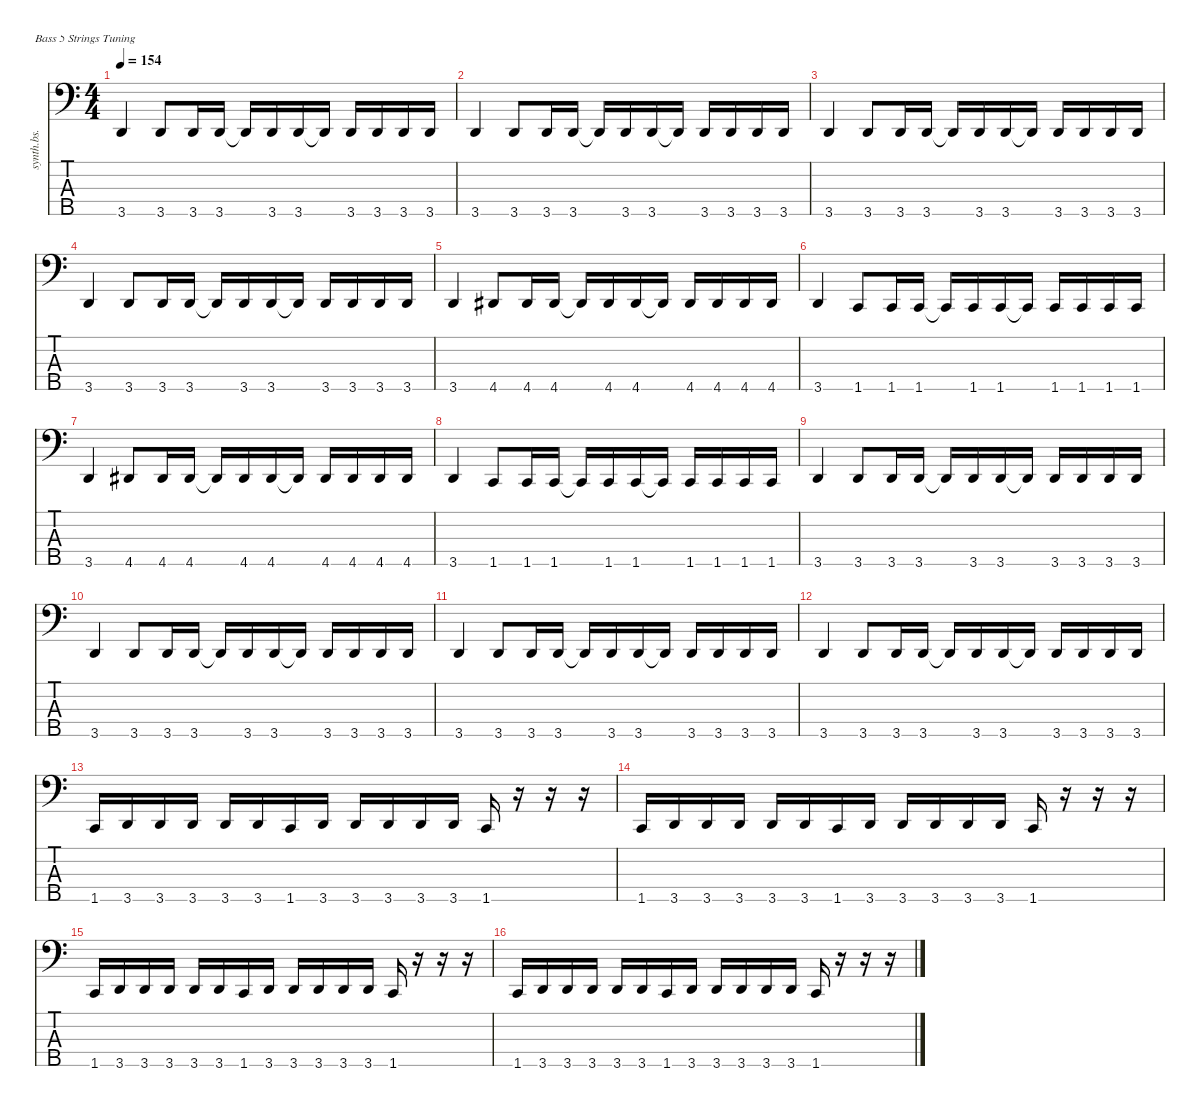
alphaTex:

\defaultSystemsLayout 4
\hideDynamics
\bracketExtendMode nobrackets
\otherSystemsTrackNameOrientation horizontal
\track ("Bass" "synth.bs.") {instrument synthbass2}
\staff {score tabs}
\tuning (G2 D2 A1 E1 B0)
\ts (4 4)
\tempo 154
\clef f4
\ks c
3.5.4{dy f beam Up} 3.5.8{beam Up} 3.5.16{beam Up} 3.5.16{beam Up} 3.5{t}.16{beam Up} 3.5.16{beam Up} 3.5.16{beam Up} 3.5{t}.16{beam Up} 3.5.16{beam Up} 3.5.16{beam Up} 3.5.16{beam Up} 3.5.16{beam Up} |
3.5.4{beam Up} 3.5.8{beam Up} 3.5.16{beam Up} 3.5.16{beam Up} 3.5{t}.16{beam Up} 3.5.16{beam Up} 3.5.16{beam Up} 3.5{t}.16{beam Up} 3.5.16{beam Up} 3.5.16{beam Up} 3.5.16{beam Up} 3.5.16{beam Up} |
3.5.4{beam Up} 3.5.8{beam Up} 3.5.16{beam Up} 3.5.16{beam Up} 3.5{t}.16{beam Up} 3.5.16{beam Up} 3.5.16{beam Up} 3.5{t}.16{beam Up} 3.5.16{beam Up} 3.5.16{beam Up} 3.5.16{beam Up} 3.5.16{beam Up} |
3.5.4{beam Up} 3.5.8{beam Up} 3.5.16{beam Up} 3.5.16{beam Up} 3.5{t}.16{beam Up} 3.5.16{beam Up} 3.5.16{beam Up} 3.5{t}.16{beam Up} 3.5.16{beam Up} 3.5.16{beam Up} 3.5.16{beam Up} 3.5.16{beam Up} |
3.5.4{beam Up} 4.5{acc #}.8{beam Up} 4.5{acc #}.16{beam Up} 4.5{acc #}.16{beam Up} 4.5{t acc #}.16{beam Up} 4.5{acc #}.16{beam Up} 4.5{acc #}.16{beam Up} 4.5{t acc #}.16{beam Up} 4.5{acc #}.16{beam Up} 4.5{acc #}.16{beam Up} 4.5{acc #}.16{beam Up} 4.5{acc #}.16{beam Up} |
3.5.4{beam Up} 1.5.8{beam Up} 1.5.16{beam Up} 1.5.16{beam Up} 1.5{t}.16{beam Up} 1.5.16{beam Up} 1.5.16{beam Up} 1.5{t}.16{beam Up} 1.5.16{beam Up} 1.5.16{beam Up} 1.5.16{beam Up} 1.5.16{beam Up} |
3.5.4{beam Up} 4.5{acc #}.8{beam Up} 4.5{acc #}.16{beam Up} 4.5{acc #}.16{beam Up} 4.5{t acc #}.16{beam Up} 4.5{acc #}.16{beam Up} 4.5{acc #}.16{beam Up} 4.5{t acc #}.16{beam Up} 4.5{acc #}.16{beam Up} 4.5{acc #}.16{beam Up} 4.5{acc #}.16{beam Up} 4.5{acc #}.16{beam Up} |
3.5.4{beam Up} 1.5.8{beam Up} 1.5.16{beam Up} 1.5.16{beam Up} 1.5{t}.16{beam Up} 1.5.16{beam Up} 1.5.16{beam Up} 1.5{t}.16{beam Up} 1.5.16{beam Up} 1.5.16{beam Up} 1.5.16{beam Up} 1.5.16{beam Up} |
3.5.4{beam Up} 3.5.8{beam Up} 3.5.16{beam Up} 3.5.16{beam Up} 3.5{t}.16{beam Up} 3.5.16{beam Up} 3.5.16{beam Up} 3.5{t}.16{beam Up} 3.5.16{beam Up} 3.5.16{beam Up} 3.5.16{beam Up} 3.5.16{beam Up} |
3.5.4{beam Up} 3.5.8{beam Up} 3.5.16{beam Up} 3.5.16{beam Up} 3.5{t}.16{beam Up} 3.5.16{beam Up} 3.5.16{beam Up} 3.5{t}.16{beam Up} 3.5.16{beam Up} 3.5.16{beam Up} 3.5.16{beam Up} 3.5.16{beam Up} |
3.5.4{beam Up} 3.5.8{beam Up} 3.5.16{beam Up} 3.5.16{beam Up} 3.5{t}.16{beam Up} 3.5.16{beam Up} 3.5.16{beam Up} 3.5{t}.16{beam Up} 3.5.16{beam Up} 3.5.16{beam Up} 3.5.16{beam Up} 3.5.16{beam Up} |
3.5.4{beam Up} 3.5.8{beam Up} 3.5.16{beam Up} 3.5.16{beam Up} 3.5{t}.16{beam Up} 3.5.16{beam Up} 3.5.16{beam Up} 3.5{t}.16{beam Up} 3.5.16{beam Up} 3.5.16{beam Up} 3.5.16{beam Up} 3.5.16{beam Up} |
1.5.16{beam Up} 3.5.16{beam Up} 3.5.16{beam Up} 3.5.16{beam Up} 3.5.16{beam Up} 3.5.16{beam Up} 1.5.16{beam Up} 3.5.16{beam Up} 3.5.16{beam Up} 3.5.16{beam Up} 3.5.16{beam Up} 3.5.16{beam Up} 1.5.16{beam Up} r.16{beam Up} r.16{beam Up} r.16{beam Up} |
1.5.16{beam Up} 3.5.16{beam Up} 3.5.16{beam Up} 3.5.16{beam Up} 3.5.16{beam Up} 3.5.16{beam Up} 1.5.16{beam Up} 3.5.16{beam Up} 3.5.16{beam Up} 3.5.16{beam Up} 3.5.16{beam Up} 3.5.16{beam Up} 1.5.16{beam Up} r.16{beam Up} r.16{beam Up} r.16{beam Up} |
1.5.16{beam Up} 3.5.16{beam Up} 3.5.16{beam Up} 3.5.16{beam Up} 3.5.16{beam Up} 3.5.16{beam Up} 1.5.16{beam Up} 3.5.16{beam Up} 3.5.16{beam Up} 3.5.16{beam Up} 3.5.16{beam Up} 3.5.16{beam Up} 1.5.16{beam Up} r.16{beam Up} r.16{beam Up} r.16{beam Up} |
1.5.16{beam Up} 3.5.16{beam Up} 3.5.16{beam Up} 3.5.16{beam Up} 3.5.16{beam Up} 3.5.16{beam Up} 1.5.16{beam Up} 3.5.16{beam Up} 3.5.16{beam Up} 3.5.16{beam Up} 3.5.16{beam Up} 3.5.16{beam Up} 1.5.16{beam Up} r.16{beam Up} r.16{beam Up} r.16{beam Up}
